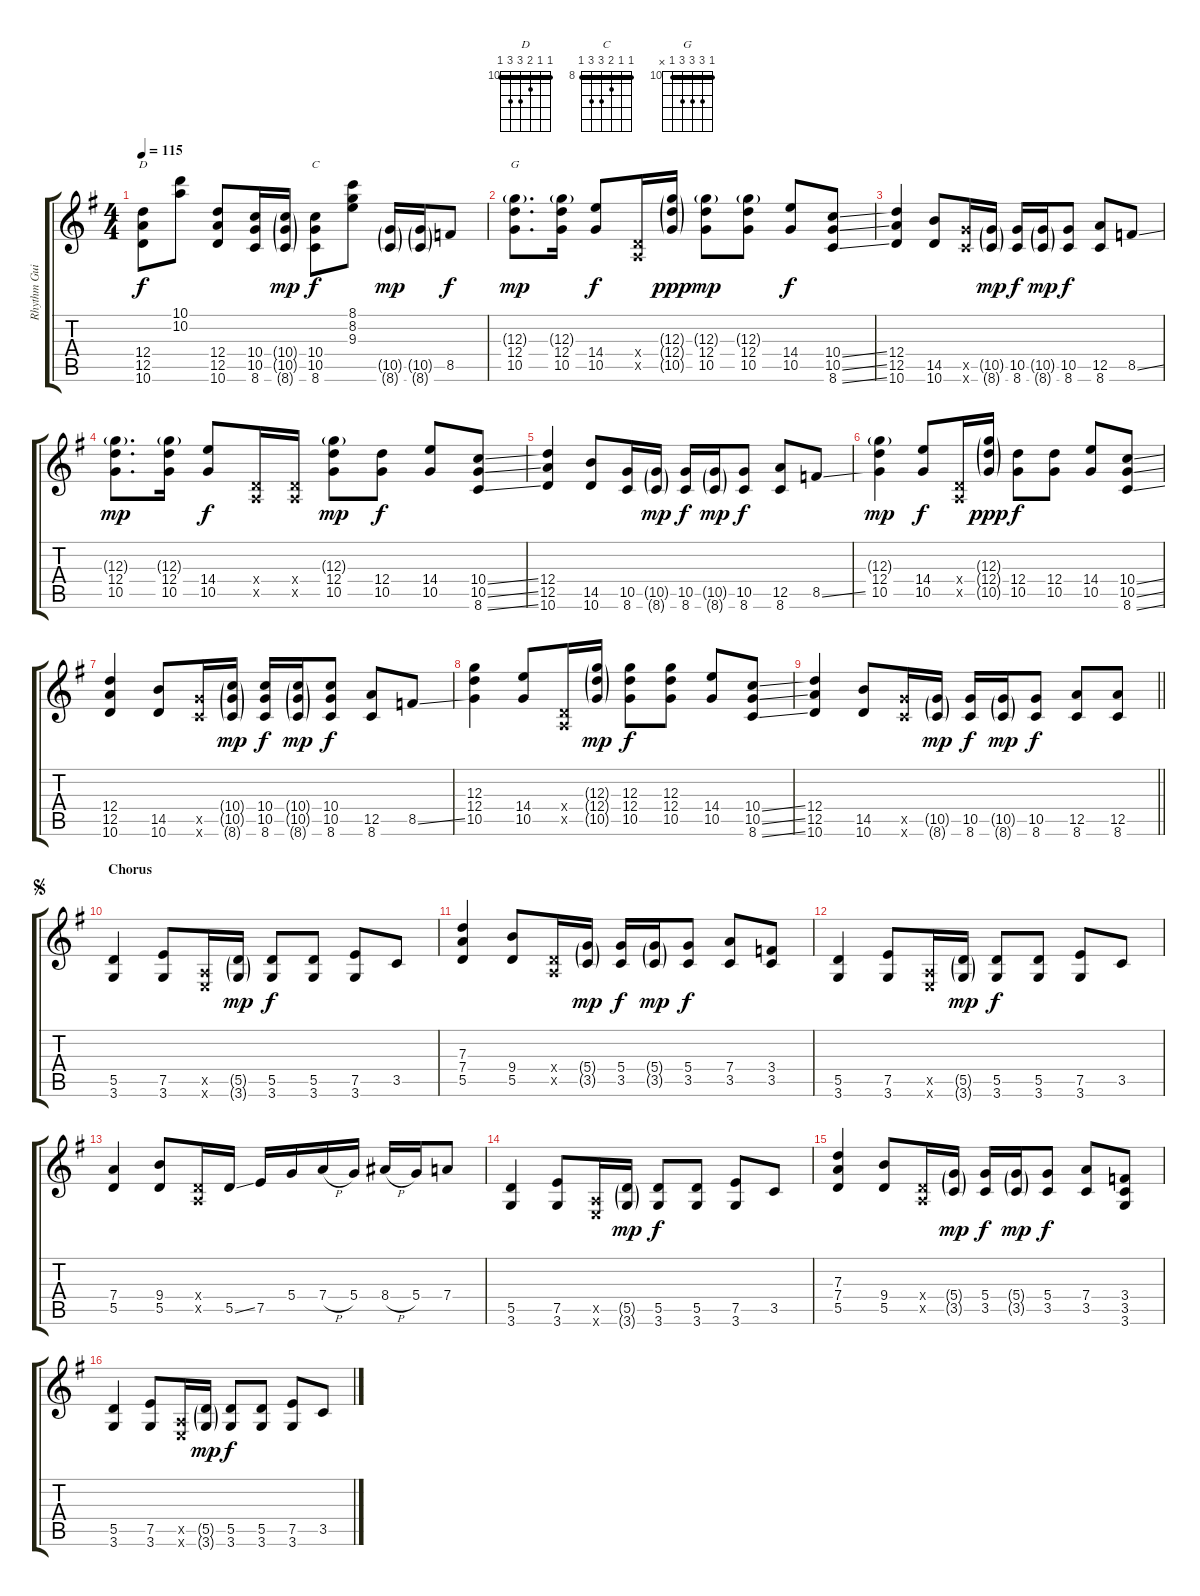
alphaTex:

\track ("Rhythm Guitar" "Rhythm Gui") {instrument electricguitarclean}
\staff {score tabs}
\tuning (E4 B3 G3 D3 A2 E2) {hide}
\chord ("D" 10 10 11 12 12 10) {firstfret 10 barre 10}
\chord ("C" 8 8 9 10 10 8) {firstfret 8 barre 8}
\chord ("G" 10 12 12 12 10 x) {firstfret 10 barre 10}
\ts (4 4)
\tempo 115
\clef g2
\ks g
(12.4 12.5 10.6).8{ch "D" dy f} (10.1 10.2).8 (12.4 12.5 10.6).8 (10.4 10.5 8.6).16 (10.4{g} 10.5{g} 8.6{g}).16{dy mp} (10.4 10.5 8.6).8{ch "C" dy f} (8.1 8.2 9.3).8 (10.5{g} 8.6{g}).16{dy mp} (10.5{g} 8.6{g}).16 8.5.8{dy f} |
(12.3{g} 12.4 10.5).8{d ch "G" dy mp} (12.3{g} 12.4 10.5).16 (14.4 10.5).8{dy f} (0.4{x} 0.5{x}).16 (12.3{g} 12.4{g} 10.5{g}).16{dy ppp} (12.3{g} 12.4 10.5).8{dy mp} (12.3{g} 12.4 10.5).8 (14.4 10.5).8{dy f} (10.4{ss} 10.5{ss} 8.6{ss}).8 |
(12.4 12.5 10.6).4 (14.5 10.6).8 (10.5{x} 8.6{x}).16 (10.5{g} 8.6{g}).16{dy mp} (10.5 8.6).16{dy f} (10.5{g} 8.6{g}).16{dy mp} (10.5 8.6).8{dy f} (12.5 8.6).8 8.5{ss}.8 |
(12.3{g} 12.4 10.5).8{d dy mp} (12.3{g} 12.4 10.5).16 (14.4 10.5).8{dy f} (0.4{x} 0.5{x}).16 (0.4{x} 0.5{x}).16 (12.3{g} 12.4 10.5).8{dy mp} (12.4 10.5).8{dy f} (14.4 10.5).8 (10.4{ss} 10.5{ss} 8.6{ss}).8 |
(12.4 12.5 10.6).4 (14.5 10.6).8 (10.5 8.6).16 (10.5{g} 8.6{g}).16{dy mp} (10.5 8.6).16{dy f} (10.5{g} 8.6{g}).16{dy mp} (10.5 8.6).8{dy f} (12.5 8.6).8 8.5{ss}.8 |
(12.3{g} 12.4 10.5).4{dy mp} (14.4 10.5).8{dy f} (0.4{x} 0.5{x}).16 (12.3{g} 12.4{g} 10.5{g}).16{dy ppp} (12.4 10.5).8{dy f} (12.4 10.5).8 (14.4 10.5).8 (10.4{ss} 10.5{ss} 8.6{ss}).8 |
(12.4 12.5 10.6).4 (14.5 10.6).8 (10.5{x} 8.6{x}).16 (10.4{g} 10.5{g} 8.6{g}).16{dy mp} (10.4 10.5 8.6).16{dy f} (10.4{g} 10.5{g} 8.6{g}).16{dy mp} (10.4 10.5 8.6).8{dy f} (12.5 8.6).8 8.5{ss}.8 |
(12.3 12.4 10.5).4 (14.4 10.5).8 (0.4{x} 0.5{x}).16 (12.3{g} 12.4{g} 10.5{g}).16{dy mp} (12.3 12.4 10.5).8{dy f} (12.3 12.4 10.5).8 (14.4 10.5).8 (10.4{ss} 10.5{ss} 8.6{ss}).8 |
\barLineRight lightlight
(12.4 12.5 10.6).4 (14.5 10.6).8 (10.5{x} 8.6{x}).16 (10.5{g} 8.6{g}).16{dy mp} (10.5 8.6).16{dy f} (10.5{g} 8.6{g}).16{dy mp} (10.5 8.6).8{dy f} (12.5 8.6).8 (12.5 8.6).8 |
\section ("" "Chorus")
\jump segno
(5.5 3.6).4 (7.5 3.6).8 (0.5{x} 0.6{x}).16 (5.5{g} 3.6{g}).16{dy mp} (5.5 3.6).8{dy f} (5.5 3.6).8 (7.5 3.6).8 3.5.8 |
(7.3 7.4 5.5).4 (9.4 5.5).8 (0.4{x} 0.5{x}).16 (5.4{g} 3.5{g}).16{dy mp} (5.4 3.5).16{dy f} (5.4{g} 3.5{g}).16{dy mp} (5.4 3.5).8{dy f} (7.4 3.5).8 (3.4 3.5).8 |
(5.5 3.6).4 (7.5 3.6).8 (0.5{x} 0.6{x}).16 (5.5{g} 3.6{g}).16{dy mp} (5.5 3.6).8{dy f} (5.5 3.6).8 (7.5 3.6).8 3.5.8 |
(7.4 5.5).4 (9.4 5.5).8 (0.4{x} 0.5{x}).16 5.5{ss}.16 7.5.16 5.4.16 7.4{h}.16 5.4.16 8.4{h}.16 5.4.16 7.4.8 |
(5.5 3.6).4 (7.5 3.6).8 (0.5{x} 0.6{x}).16 (5.5{g} 3.6{g}).16{dy mp} (5.5 3.6).8{dy f} (5.5 3.6).8 (7.5 3.6).8 3.5.8 |
(7.3 7.4 5.5).4 (9.4 5.5).8 (0.4{x} 0.5{x}).16 (5.4{g} 3.5{g}).16{dy mp} (5.4 3.5).16{dy f} (5.4{g} 3.5{g}).16{dy mp} (5.4 3.5).8{dy f} (7.4 3.5).8 (3.4 3.5 3.6).8 |
(5.5 3.6).4 (7.5 3.6).8 (0.5{x} 0.6{x}).16 (5.5{g} 3.6{g}).16{dy mp} (5.5 3.6).8{dy f} (5.5 3.6).8 (7.5 3.6).8 3.5.8
